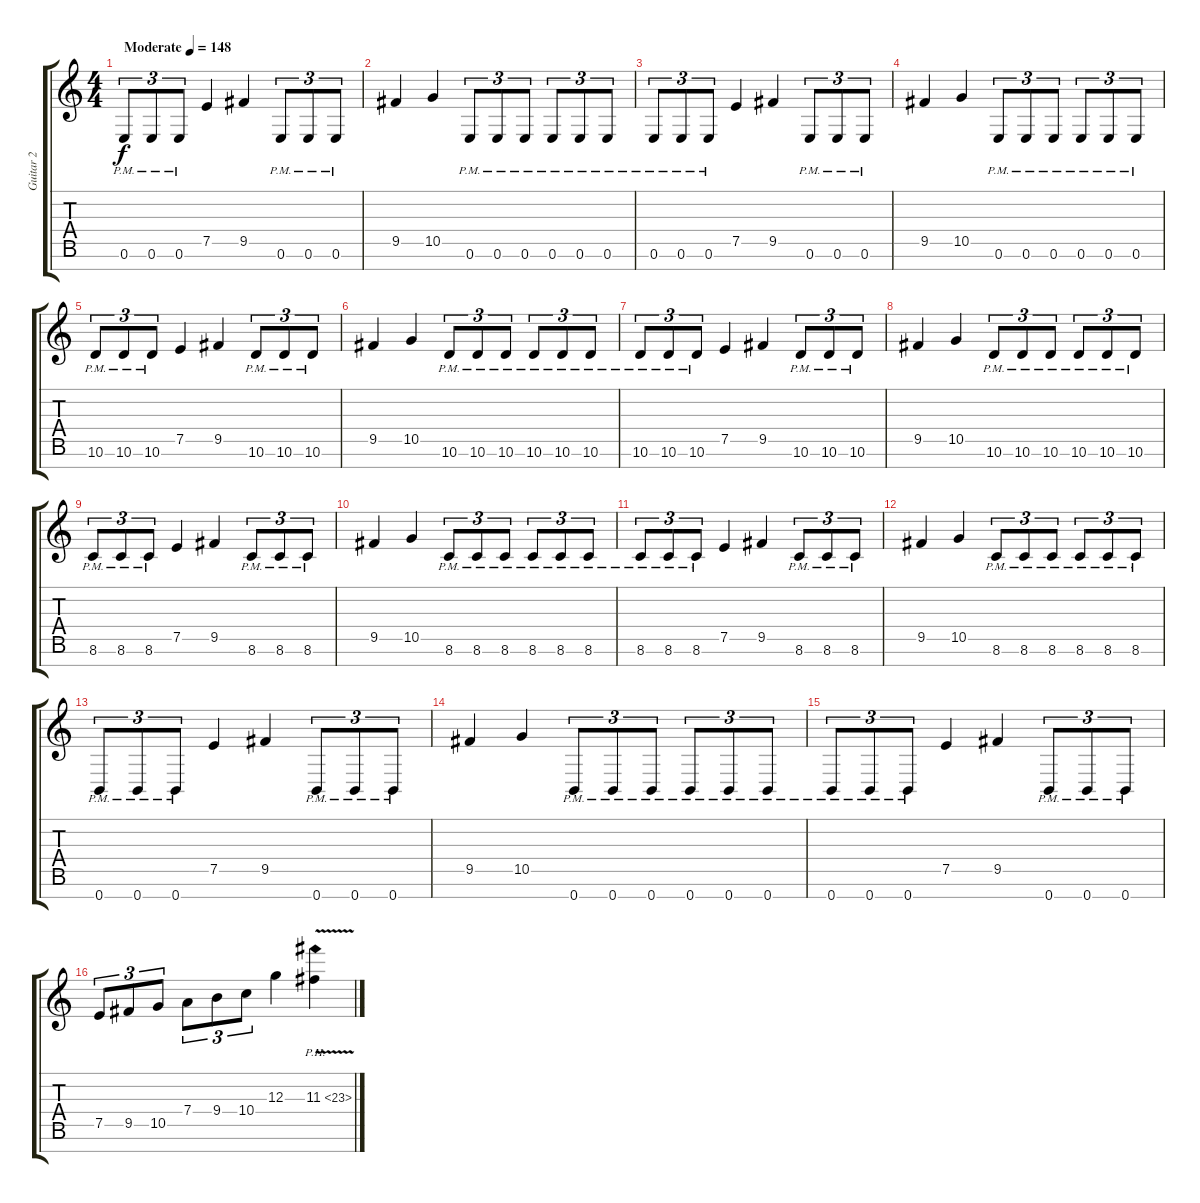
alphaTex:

\track ("Guitar 2" "Guitar 2") {instrument distortionguitar}
\staff {score tabs}
\tuning (E4 B3 G3 D3 A2 E2 B1) {hide}
\ts (4 4)
\tempo (148 "Moderate")
\clef g2
\ks c
0.6{pm}.8{tu (3 2) dy f instrument distortionguitar} 0.6{pm}.8{tu (3 2)} 0.6{pm}.8{tu (3 2)} 7.5.4 9.5.4 0.6{pm}.8{tu (3 2)} 0.6{pm}.8{tu (3 2)} 0.6{pm}.8{tu (3 2)} |
9.5.4 10.5.4 0.6{pm}.8{tu (3 2)} 0.6{pm}.8{tu (3 2)} 0.6{pm}.8{tu (3 2)} 0.6{pm}.8{tu (3 2)} 0.6{pm}.8{tu (3 2)} 0.6{pm}.8{tu (3 2)} |
0.6{pm}.8{tu (3 2)} 0.6{pm}.8{tu (3 2)} 0.6{pm}.8{tu (3 2)} 7.5.4 9.5.4 0.6{pm}.8{tu (3 2)} 0.6{pm}.8{tu (3 2)} 0.6{pm}.8{tu (3 2)} |
9.5.4 10.5.4 0.6{pm}.8{tu (3 2)} 0.6{pm}.8{tu (3 2)} 0.6{pm}.8{tu (3 2)} 0.6{pm}.8{tu (3 2)} 0.6{pm}.8{tu (3 2)} 0.6{pm}.8{tu (3 2)} |
10.6{pm}.8{tu (3 2)} 10.6{pm}.8{tu (3 2)} 10.6{pm}.8{tu (3 2)} 7.5.4 9.5.4 10.6{pm}.8{tu (3 2)} 10.6{pm}.8{tu (3 2)} 10.6{pm}.8{tu (3 2)} |
9.5.4 10.5.4 10.6{pm}.8{tu (3 2)} 10.6{pm}.8{tu (3 2)} 10.6{pm}.8{tu (3 2)} 10.6{pm}.8{tu (3 2)} 10.6{pm}.8{tu (3 2)} 10.6{pm}.8{tu (3 2)} |
10.6{pm}.8{tu (3 2)} 10.6{pm}.8{tu (3 2)} 10.6{pm}.8{tu (3 2)} 7.5.4 9.5.4 10.6{pm}.8{tu (3 2)} 10.6{pm}.8{tu (3 2)} 10.6{pm}.8{tu (3 2)} |
9.5.4 10.5.4 10.6{pm}.8{tu (3 2)} 10.6{pm}.8{tu (3 2)} 10.6{pm}.8{tu (3 2)} 10.6{pm}.8{tu (3 2)} 10.6{pm}.8{tu (3 2)} 10.6{pm}.8{tu (3 2)} |
8.6{pm}.8{tu (3 2)} 8.6{pm}.8{tu (3 2)} 8.6{pm}.8{tu (3 2)} 7.5.4 9.5.4 8.6{pm}.8{tu (3 2)} 8.6{pm}.8{tu (3 2)} 8.6{pm}.8{tu (3 2)} |
9.5.4 10.5.4 8.6{pm}.8{tu (3 2)} 8.6{pm}.8{tu (3 2)} 8.6{pm}.8{tu (3 2)} 8.6{pm}.8{tu (3 2)} 8.6{pm}.8{tu (3 2)} 8.6{pm}.8{tu (3 2)} |
8.6{pm}.8{tu (3 2)} 8.6{pm}.8{tu (3 2)} 8.6{pm}.8{tu (3 2)} 7.5.4 9.5.4 8.6{pm}.8{tu (3 2)} 8.6{pm}.8{tu (3 2)} 8.6{pm}.8{tu (3 2)} |
9.5.4 10.5.4 8.6{pm}.8{tu (3 2)} 8.6{pm}.8{tu (3 2)} 8.6{pm}.8{tu (3 2)} 8.6{pm}.8{tu (3 2)} 8.6{pm}.8{tu (3 2)} 8.6{pm}.8{tu (3 2)} |
0.7{pm}.8{tu (3 2)} 0.7{pm}.8{tu (3 2)} 0.7{pm}.8{tu (3 2)} 7.5.4 9.5.4 0.7{pm}.8{tu (3 2)} 0.7{pm}.8{tu (3 2)} 0.7{pm}.8{tu (3 2)} |
9.5.4 10.5.4 0.7{pm}.8{tu (3 2)} 0.7{pm}.8{tu (3 2)} 0.7{pm}.8{tu (3 2)} 0.7{pm}.8{tu (3 2)} 0.7{pm}.8{tu (3 2)} 0.7{pm}.8{tu (3 2)} |
0.7{pm}.8{tu (3 2)} 0.7{pm}.8{tu (3 2)} 0.7{pm}.8{tu (3 2)} 7.5.4 9.5.4 0.7{pm}.8{tu (3 2)} 0.7{pm}.8{tu (3 2)} 0.7{pm}.8{tu (3 2)} |
7.5.8{tu (3 2)} 9.5.8{tu (3 2)} 10.5.8{tu (3 2)} 7.4.8{tu (3 2)} 9.4.8{tu (3 2)} 10.4.8{tu (3 2)} 12.3.4 11.3{ph 12 v}.4
